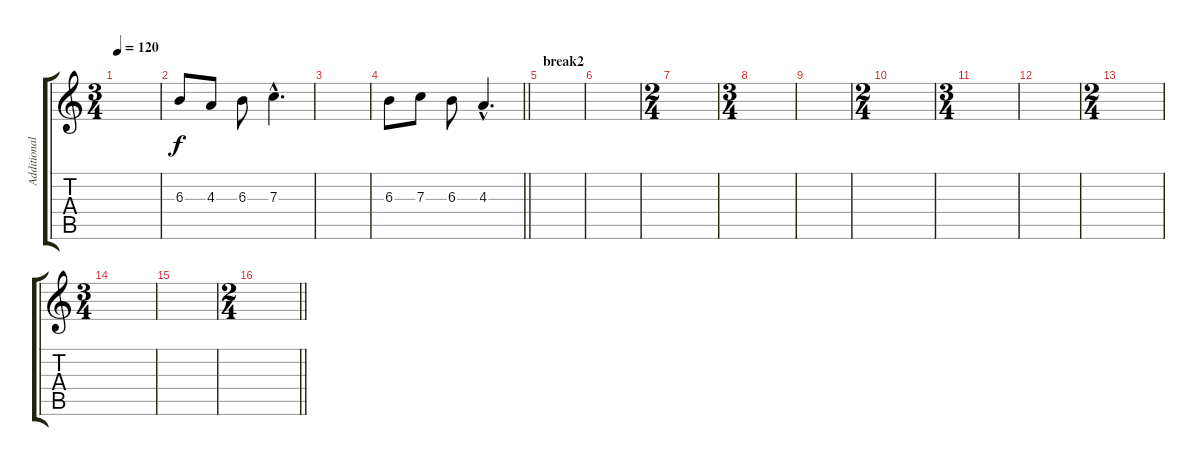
\track ("Additional Guitare" "Additional") {instrument distortionguitar}
\staff {score tabs}
\tuning (D4 A3 F3 C3 G2 D2) {hide}
\ts (3 4)
\tempo 120
\clef g2
\ks c
|
6.3.8 4.3.8 6.3.8 7.3{hac}.4{d} |
|
\barLineRight lightlight
6.3.8 7.3.8 6.3.8 4.3{hac}.4{d} |
\section ("" "break2")
|
|
\ts (2 4)
|
\ts (3 4)
|
|
\ts (2 4)
|
\ts (3 4)
|
|
\ts (2 4)
|
\ts (3 4)
|
|
\ts (2 4)
\barLineRight lightlight
